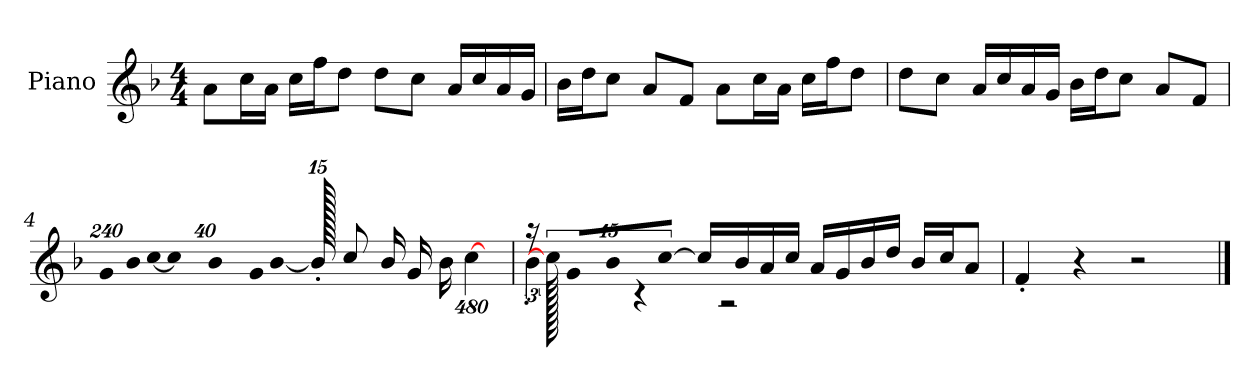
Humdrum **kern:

**kern
*part1
*staff1
*I"Piano
*I'P-no
*clefG2
*k[b-]
*M4/4
*MM90
=1
8a\L
16cc\L
16a\JJ
16cc\LL
16ff\J
8dd\J
8dd\L
8cc\J
16a/LL
16cc/
16a/
16g/JJ
=2
16b-\LL
16dd\J
8cc\J
8a/L
8f/J
8a\L
16cc\L
16a\JJ
16cc\LL
16ff\J
8dd\J
=3
8dd\L
8cc\J
16a/LL
16cc/
16a/
16g/JJ
16b-\LL
16dd\J
8cc\J
8a/L
8f/J
!!LO:LB:g=z
=4
*Xbrackettup
!LO:N:vis=16
1920%137g/LL
!LO:N:vis=32
640%23b-/L
!LO:N:vis=32
[640%23cc/JJ
!LO:N:vis=8
960%137cc/]
!LO:N:vis=16
1920%137b-/L
!LO:N:vis=32
640%23g/K
[384%41b-/J
1920b-'/]
8cc/L
16b-/L
16g/JJ
16b-\KL
[1920%359cc\
=5
*brackettup
*^
24r	4b-'\
1920cc\]	.
24g/KL	.
12b-/	.
[12cc/J	.
.	4r
16cc/LL]	.
16b-/	.
16a/	.
16cc/JJ	.
.	2r
16a/LL	.
16g/	.
16b-/	.
16dd/JJ	.
16b-/LL	.
16cc/J	.
8a/J	.
.	1920ryy
*v	*v
=6
4f'/
4r
2r
==
*-
